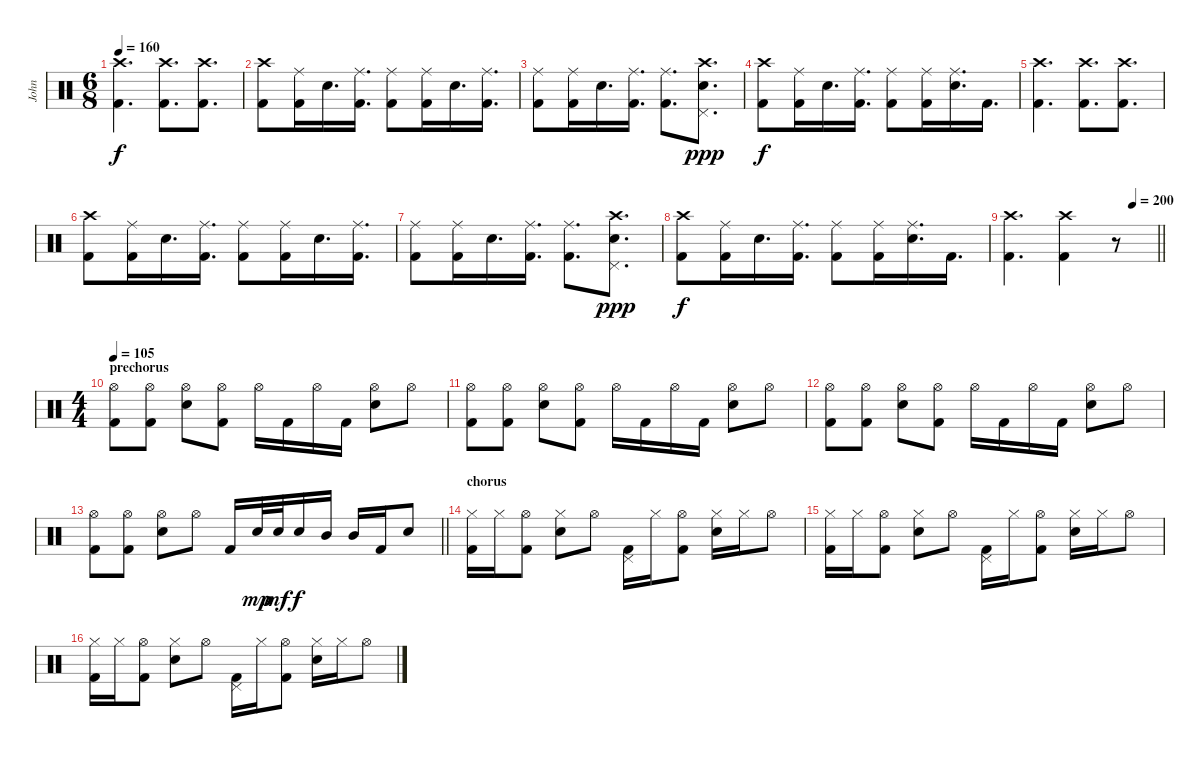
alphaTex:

\track ("John" "John") {instrument percussion}
\staff {score}
\articulation defaults
\ts (6 8)
\tempo 160
\clef neutral
\ks c
("Crash high (hit)" "Kick (hit) 2").4{d dy f} ("Crash high (hit)" "Kick (hit) 2").8{d} ("Crash high (hit)" "Kick (hit) 2").8{d} |
("Crash high (hit)" "Kick (hit) 2").8 ("Ride (middle)" "Kick (hit) 2").16 "Electric Snare (hit)".16{d} ("Ride (middle)" "Kick (hit) 2").16{d} ("Ride (middle)" "Kick (hit) 2").8 ("Ride (middle)" "Kick (hit) 2").16 "Electric Snare (hit)".16{d} ("Ride (middle)" "Kick (hit) 2").16{d} |
("Ride (middle)" "Kick (hit) 2").8 ("Ride (middle)" "Kick (hit) 2").16 "Electric Snare (hit)".16{d} ("Ride (middle)" "Kick (hit) 2").16{d} ("Ride (middle)" "Kick (hit) 2").8{d} ("Crash high (hit)" "Pedal Hi-Hat (hit)" "Electric Snare (hit)").8{d dy ppp} |
("Crash high (hit)" "Kick (hit) 2").8{dy f} ("Ride (middle)" "Kick (hit) 2").16 "Electric Snare (hit)".16{d} ("Ride (middle)" "Kick (hit) 2").16{d} ("Ride (middle)" "Kick (hit) 2").8 ("Ride (middle)" "Kick (hit) 2").16 ("Ride (middle)" "Electric Snare (hit)").16{d} "Kick (hit) 2".16{d} |
("Crash high (hit)" "Kick (hit) 2").4{d} ("Crash high (hit)" "Kick (hit) 2").8{d} ("Crash high (hit)" "Kick (hit) 2").8{d} |
("Crash high (hit)" "Kick (hit) 2").8 ("Ride (middle)" "Kick (hit) 2").16 "Electric Snare (hit)".16{d} ("Ride (middle)" "Kick (hit) 2").16{d} ("Ride (middle)" "Kick (hit) 2").8 ("Ride (middle)" "Kick (hit) 2").16 "Electric Snare (hit)".16{d} ("Ride (middle)" "Kick (hit) 2").16{d} |
("Ride (middle)" "Kick (hit) 2").8 ("Ride (middle)" "Kick (hit) 2").16 "Electric Snare (hit)".16{d} ("Ride (middle)" "Kick (hit) 2").16{d} ("Ride (middle)" "Kick (hit) 2").8{d} ("Crash high (hit)" "Pedal Hi-Hat (hit)" "Electric Snare (hit)").8{d dy ppp} |
("Crash high (hit)" "Kick (hit) 2").8{dy f} ("Ride (middle)" "Kick (hit) 2").16 "Electric Snare (hit)".16{d} ("Ride (middle)" "Kick (hit) 2").16{d} ("Ride (middle)" "Kick (hit) 2").8 ("Ride (middle)" "Kick (hit) 2").16 ("Ride (middle)" "Electric Snare (hit)").16{d} "Kick (hit) 2".16{d} |
\tempo (200 0.8333333333333334)
\barLineRight lightlight
("Crash high (hit)" "Kick (hit) 2").4{d} ("Crash high (hit)" "Kick (hit) 2").4 r.8 |
\ts (4 4)
\section ("" "prechorus")
\tempo 105
("Hi-Hat (open)" "Kick (hit) 2").8 ("Hi-Hat (open)" "Kick (hit) 2").8 ("Hi-Hat (open)" "Electric Snare (hit)").8 ("Hi-Hat (open)" "Kick (hit) 2").8 "Hi-Hat (open)".16 "Kick (hit) 2".16 "Hi-Hat (open)".16 "Kick (hit) 2".16 ("Hi-Hat (open)" "Electric Snare (hit)").8 "Hi-Hat (open)".8 |
("Hi-Hat (open)" "Kick (hit) 2").8 ("Hi-Hat (open)" "Kick (hit) 2").8 ("Hi-Hat (open)" "Electric Snare (hit)").8 ("Hi-Hat (open)" "Kick (hit) 2").8 "Hi-Hat (open)".16 "Kick (hit) 2".16 "Hi-Hat (open)".16 "Kick (hit) 2".16 ("Hi-Hat (open)" "Electric Snare (hit)").8 "Hi-Hat (open)".8 |
("Hi-Hat (open)" "Kick (hit) 2").8 ("Hi-Hat (open)" "Kick (hit) 2").8 ("Hi-Hat (open)" "Electric Snare (hit)").8 ("Hi-Hat (open)" "Kick (hit) 2").8 "Hi-Hat (open)".16 "Kick (hit) 2".16 "Hi-Hat (open)".16 "Kick (hit) 2".16 ("Hi-Hat (open)" "Electric Snare (hit)").8 "Hi-Hat (open)".8 |
\barLineRight lightlight
("Hi-Hat (open)" "Kick (hit) 2").8 ("Hi-Hat (open)" "Kick (hit) 2").8 ("Hi-Hat (open)" "Electric Snare (hit)").8 "Hi-Hat (open)".8 "Kick (hit) 2".16 "Electric Snare (hit)".32{dy mp} "Electric Snare (hit)".32{dy mf} "Electric Snare (hit)".16{dy f} "Mid Tom (hit)".16 "Mid Tom (hit)".16 "Kick (hit) 2".16 "Electric Snare (hit)".8 |
\section ("" "chorus")
("Hi-Hat (closed)" "Kick (hit) 2").16 "Hi-Hat (closed)".16 ("Hi-Hat (open)" "Kick (hit) 2").8 ("Hi-Hat (closed)" "Electric Snare (hit)").8 "Hi-Hat (open)".8 ("Pedal Hi-Hat (hit)" "Kick (hit) 2").16 "Hi-Hat (closed)".16 ("Hi-Hat (open)" "Kick (hit) 2").8 ("Hi-Hat (closed)" "Electric Snare (hit)").16 "Hi-Hat (closed)".16 "Hi-Hat (open)".8 |
("Hi-Hat (closed)" "Kick (hit) 2").16 "Hi-Hat (closed)".16 ("Hi-Hat (open)" "Kick (hit) 2").8 ("Hi-Hat (closed)" "Electric Snare (hit)").8 "Hi-Hat (open)".8 ("Pedal Hi-Hat (hit)" "Kick (hit) 2").16 "Hi-Hat (closed)".16 ("Hi-Hat (open)" "Kick (hit) 2").8 ("Hi-Hat (closed)" "Electric Snare (hit)").16 "Hi-Hat (closed)".16 "Hi-Hat (open)".8 |
("Hi-Hat (closed)" "Kick (hit) 2").16 "Hi-Hat (closed)".16 ("Hi-Hat (open)" "Kick (hit) 2").8 ("Hi-Hat (closed)" "Electric Snare (hit)").8 "Hi-Hat (open)".8 ("Pedal Hi-Hat (hit)" "Kick (hit) 2").16 "Hi-Hat (closed)".16 ("Hi-Hat (open)" "Kick (hit) 2").8 ("Hi-Hat (closed)" "Electric Snare (hit)").16 "Hi-Hat (closed)".16 "Hi-Hat (open)".8
